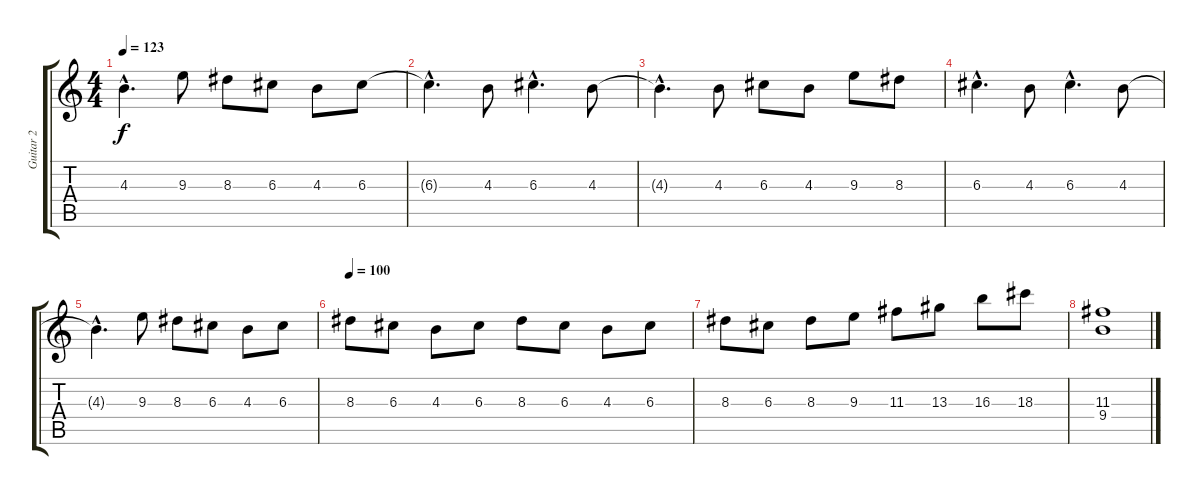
\track ("Guitar 2" "Guitar 2") {instrument distortionguitar}
\staff {score tabs}
\tuning (E4 B3 G3 D3 A2 E2) {hide}
\ts (4 4)
\tempo 123
\clef g2
\ks c
4.3{hac t}.4{d dy f} 9.3.8 8.3.8 6.3.8 4.3.8 6.3.8 |
6.3{hac t}.4{d} 4.3.8 6.3{hac}.4{d} 4.3.8 |
4.3{hac t}.4{d} 4.3.8 6.3.8 4.3.8 9.3.8 8.3.8 |
6.3{hac}.4{d} 4.3.8 6.3{hac}.4{d} 4.3.8 |
4.3{hac t}.4{d} 9.3.8 8.3.8 6.3.8 4.3.8 6.3.8 |
\tempo 100
8.3.8 6.3.8 4.3.8 6.3.8 8.3.8 6.3.8 4.3.8 6.3.8 |
8.3.8 6.3.8 8.3.8 9.3.8 11.3.8 13.3.8 16.3.8 18.3.8 |
(11.3 9.4).1
